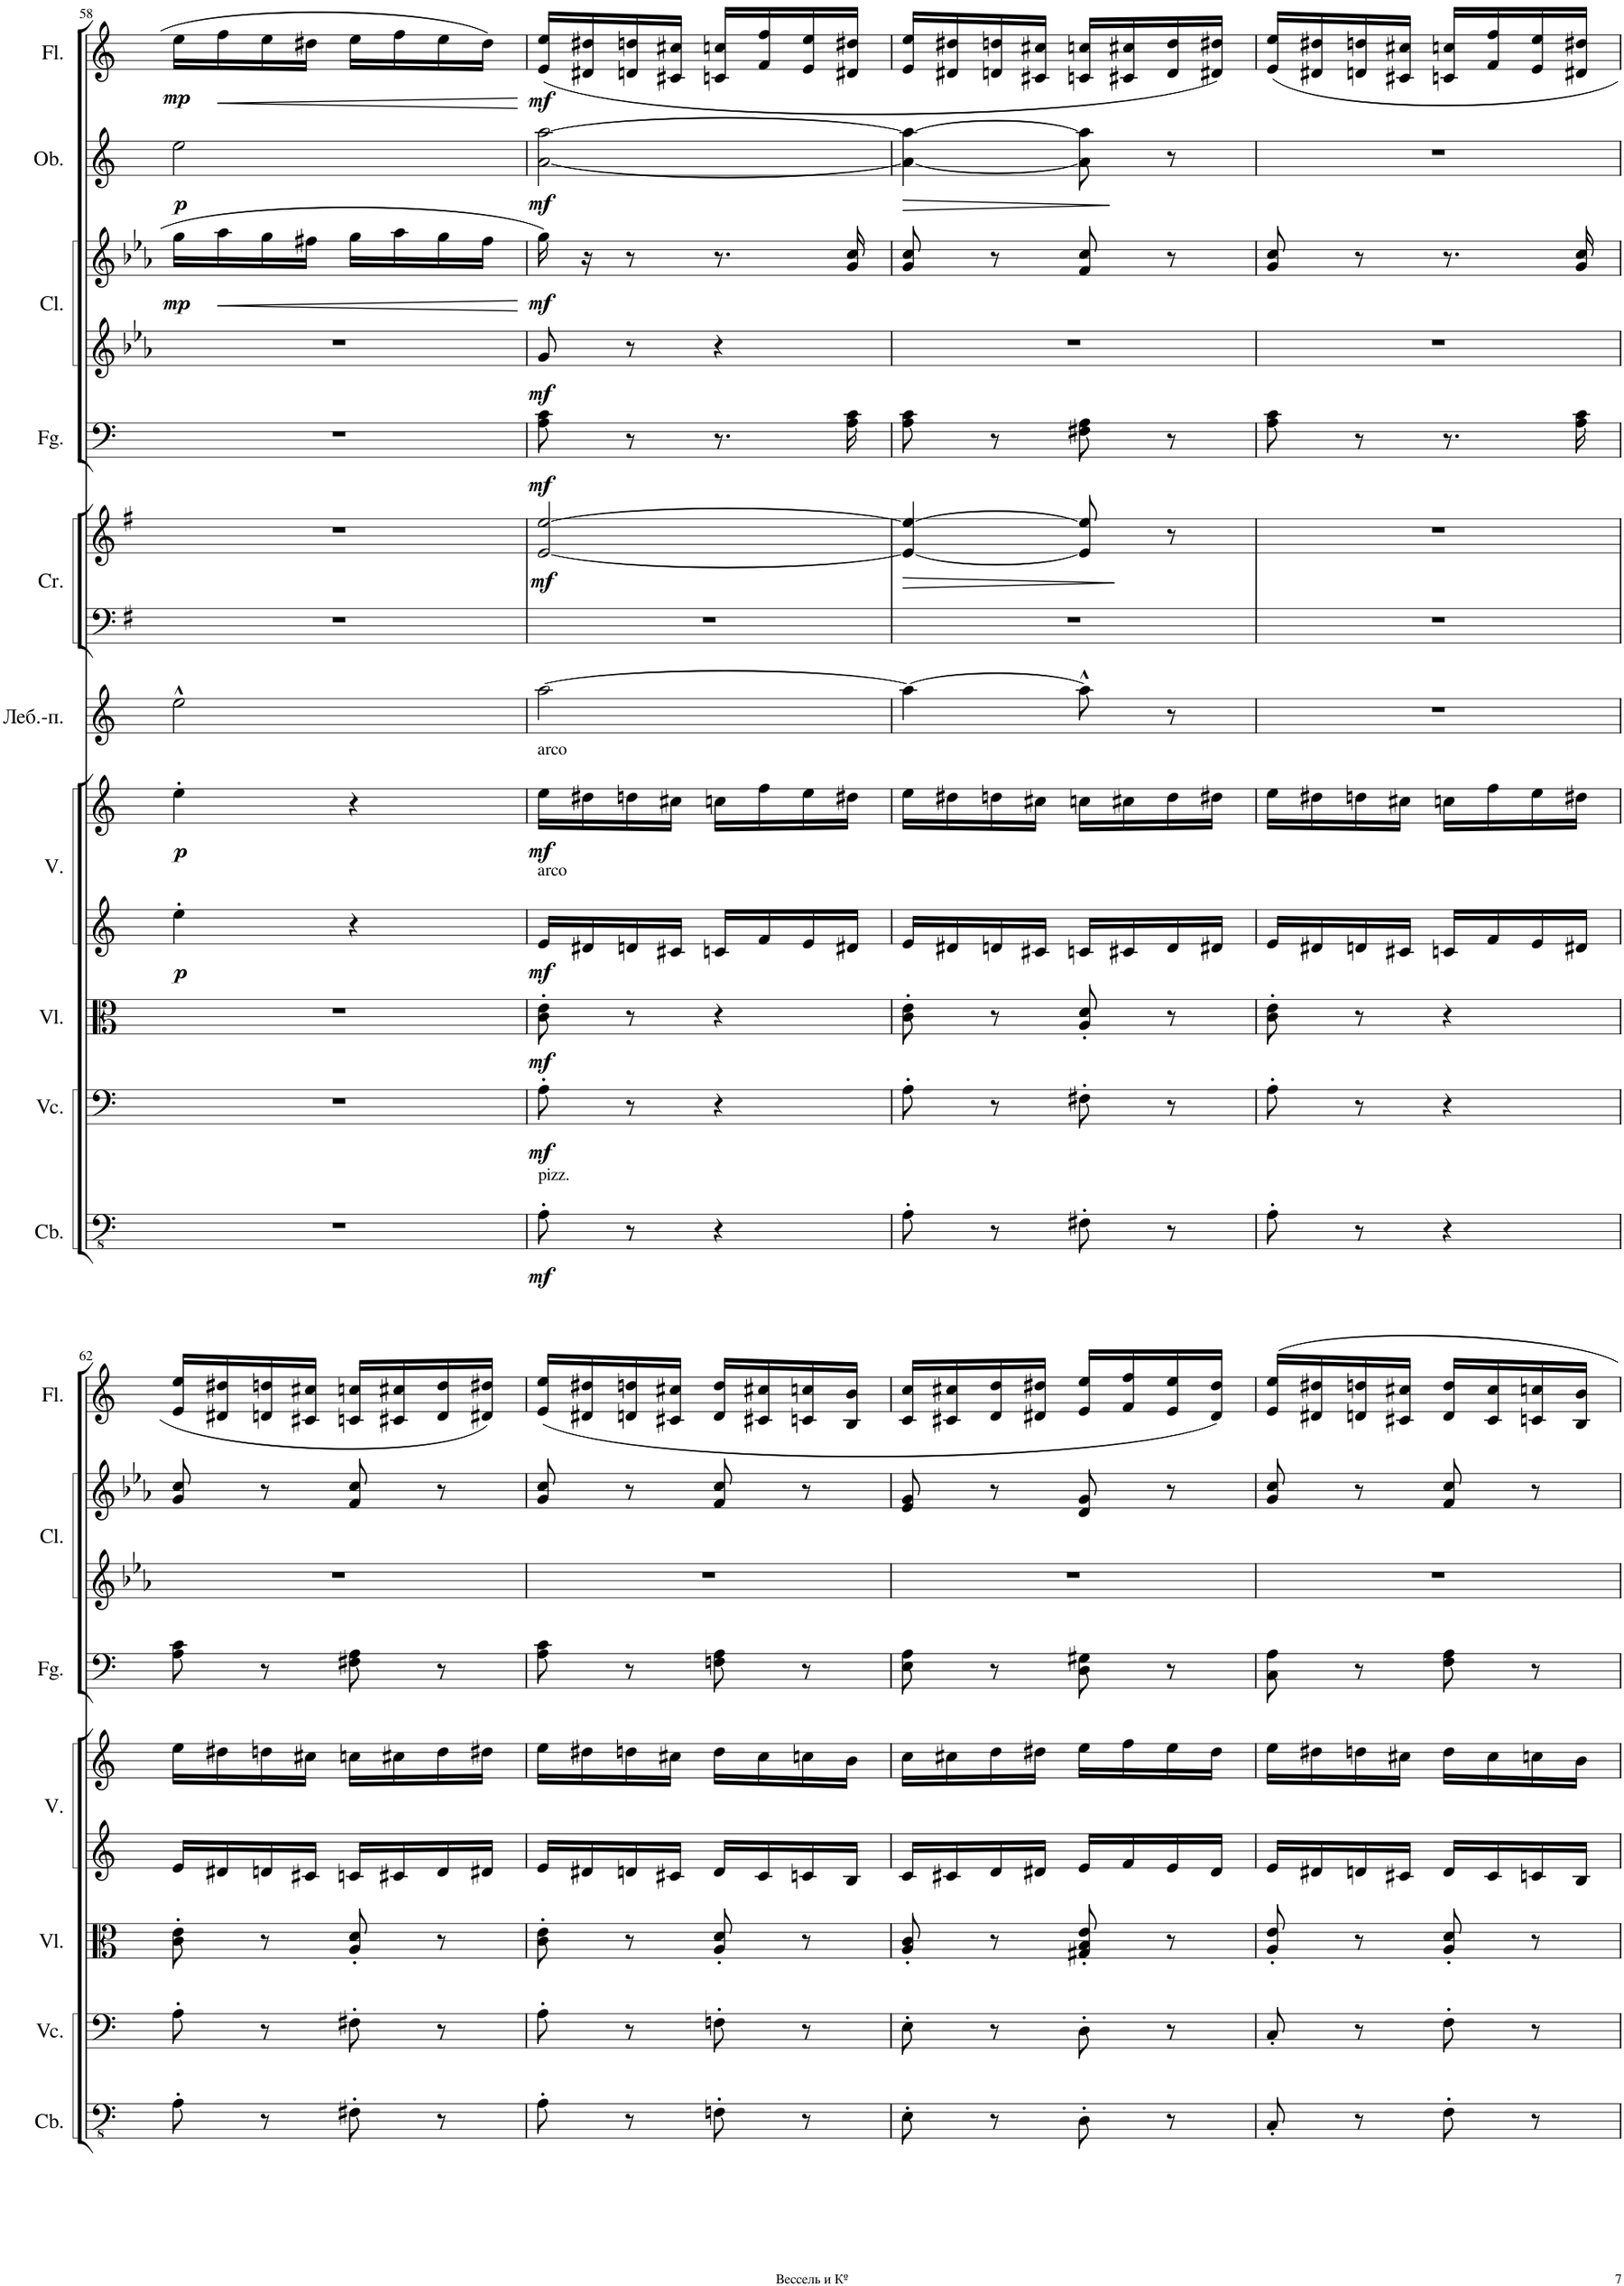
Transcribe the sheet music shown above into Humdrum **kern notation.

**kern	**dynam	**kern	**dynam	**kern	**dynam	**kern	**kern	**dynam	**kern	**kern	**dynam	**kern	**dynam	**kern	**kern	**dynam	**kern	**dynam	**kern	**dynam
*part10	*part10	*part9	*part9	*part8	*part8	*part7	*part7	*part7	*part6	*part5	*part5	*part4	*part4	*part3	*part3	*part3	*part2	*part2	*part1	*part1
*staff12	*staff12	*staff11	*staff11	*staff10	*staff10	*staff9	*staff8	*staff8/9	*staff7	*staff6	*staff6	*staff5	*staff5	*staff4	*staff3	*staff3/4	*staff2	*staff2	*staff1	*staff1
*I"Contrabassi	*	*I"Violoncelli	*	*I"Viole	*	*I"Violini	*	*	*I"Лебедь-птица	*I"4 Corni	*	*I"2 Fagotti	*	*I"2 Clarinetti (in A)	*	*	*I"2 Oboe	*	*I"2 Flauti	*
*I'Cb.	*	*I'Vc.	*	*I'Vl.	*	*I'V.	*	*	*	*I'Cr.	*	*I'Fg.	*	*I'Cl.	*	*	*I'Ob.	*	*I'Fl.	*
!!LO:PB:g=z
*clefFv4	*	*clefF4	*	*clefC3	*	*clefG2	*clefG2	*	*clefG2	*clefG2	*	*clefF4	*	*clefG2	*clefG2	*	*clefG2	*	*clefG2	*
*Trd7c12	*	*	*	*	*	*	*	*	*	*Trd4c7	*	*	*	*Trd2c3	*Trd2c3	*	*	*	*	*
*k[]	*	*k[]	*	*k[]	*	*k[]	*k[]	*	*k[]	*k[f#]	*	*k[]	*	*k[b-e-a-]	*k[b-e-a-]	*	*k[]	*	*k[]	*
*M2/4	*	*M2/4	*	*M2/4	*	*M2/4	*M2/4	*	*M2/4	*M2/4	*	*M2/4	*	*M2/4	*M2/4	*	*M2/4	*	*M2/4	*
=58	=58	=58	=58	=58	=58	=58	=58	=58	=58	=58	=58	=58	=58	=58	=58	=58	=58	=58	=58	=58
!	!	!	!	!	!	!	!	!LO:DY:b=2	!	!	!	!	!	!	!	!	!	!	!	!
!	!	!	!	!	!	!	!	!LO:DY:n=1:b	!	!	!	!	!	!	!	!LO:DY:b	!	!LO:DY:b	!	!LO:DY:b
2r	.	2r	.	2r	.	4ee'\	4ee'\	p p	2ee^^\	2r	.	2r	.	2r	16gg\LL	mp	2ee\	p	16ee\LL	mp
!	!	!	!	!	!	!	!	!	!	!	!	!	!	!	!	!LO:HP:b	!	!	!	!LO:HP:b
.	.	.	.	.	.	.	.	.	.	.	.	.	.	.	16aa-\	<	.	.	16ff\	<
.	.	.	.	.	.	.	.	.	.	.	.	.	.	.	16gg\	.	.	.	16ee\	.
.	.	.	.	.	.	.	.	.	.	.	.	.	.	.	16ff#X\JJ	.	.	.	16dd#X\JJ	.
.	.	.	.	.	.	4r	4r	.	.	.	.	.	.	.	16gg\LL	.	.	.	16ee\LL	.
.	.	.	.	.	.	.	.	.	.	.	.	.	.	.	16aa-\	.	.	.	16ff\	.
.	.	.	.	.	.	.	.	.	.	.	.	.	.	.	16gg\	.	.	.	16ee\	.
.	.	.	.	.	.	.	.	.	.	.	.	.	.	.	16ff#\JJ	.	.	.	16dd#\JJ	.
.	.	.	.	.	.	.	.	.	.	.	.	.	.	.	.	[	.	.	.	[
=59	=59	=59	=59	=59	=59	=59	=59	=59	=59	=59	=59	=59	=59	=59	=59	=59	=59	=59	=59	=59
!	!	!	!	!	!	!	!LO:TX:a:t=arco	!	!	!	!	!	!	!	!	!	!	!	!	!
!	!	!	!	!	!	!LO:TX:a:t=arco	!	!	!	!	!	!	!	!	!	!	!	!	!	!
!LO:TX:a:t=pizz.	!	!	!	!	!	!	!	!	!	!	!	!	!	!	!	!	!	!	!	!
!	!LO:DY:b	!	!LO:DY:b	!	!LO:DY:b	!	!	!LO:DY:b=2	!	!	!	!	!	!	!	!	!	!	!	!
!	!	!	!	!	!	!	!	!LO:DY:n=1:b	!	!	!LO:DY:b	!	!LO:DY:b	!	!	!LO:DY:b=2	!	!	!	!
!	!	!	!	!	!	!	!	!	!	!	!	!	!	!	!	!LO:DY:n=1:b	!	!LO:DY:b	!	!LO:DY:b
8AA'\	mf	8A'\	mf	8c\' 8e\'	mf	16e/LL	16ee\LL	mf mf	[2aa\	[2e/ [2ee/	mf	8A\ 8c\	mf	8g/	16gg\	mf mf	[2a\ [2aa\	mf	(16e/ 16ee/LL	mf
.	.	.	.	.	.	16d#X/	16dd#X\	.	.	.	.	.	.	.	16r	.	.	.	16d#X/ 16dd#X/	.
8r	.	8r	.	8r	.	16dn/	16ddn\	.	.	.	.	8r	.	8r	8r	.	.	.	16dn/ 16ddn/	.
.	.	.	.	.	.	16c#X/JJ	16cc#X\JJ	.	.	.	.	.	.	.	.	.	.	.	16c#X/ 16cc#X/JJ	.
4r	.	4r	.	4r	.	16cn/LL	16ccn\LL	.	.	.	.	8.r	.	4r	8.r	.	.	.	16cn/ 16ccn/LL	.
.	.	.	.	.	.	16f/	16ff\	.	.	.	.	.	.	.	.	.	.	.	16f/ 16ff/	.
.	.	.	.	.	.	16e/	16ee\	.	.	.	.	.	.	.	.	.	.	.	16e/ 16ee/	.
.	.	.	.	.	.	16d#X/JJ	16dd#X\JJ	.	.	.	.	16A\ 16c\	.	.	16g/ 16cc/	.	.	.	16d#X/ 16dd#X/JJ	.
=60	=60	=60	=60	=60	=60	=60	=60	=60	=60	=60	=60	=60	=60	=60	=60	=60	=60	=60	=60	=60
!	!	!	!	!	!	!	!	!	!	!	!LO:HP:b	!	!	!	!	!	!	!LO:HP:b	!	!
8AA'\	.	8A'\	.	8c\' 8e\'	.	16e/LL	16ee\LL	.	4aa\_	4e/_ 4ee/_	>	8A\ 8c\	.	2r	8g/ 8cc/	.	4a\_ 4aa\_	>	16e/ 16ee/LL	.
.	.	.	.	.	.	16d#X/	16dd#X\	.	.	.	.	.	.	.	.	.	.	.	16d#X/ 16dd#X/	.
8r	.	8r	.	8r	.	16dn/	16ddn\	.	.	.	.	8r	.	.	8r	.	.	.	16dn/ 16ddn/	.
.	.	.	.	.	.	16c#X/JJ	16cc#X\JJ	.	.	.	.	.	.	.	.	.	.	.	16c#X/ 16cc#X/JJ	.
8FF#X'\	.	8F#X'\	.	8A/' 8d/'	.	16cn/LL	16ccn\LL	.	8aa^^\]	8e/] 8ee/]	.	8F#X\ 8A\	.	.	8f/ 8cc/	.	8a\] 8aa\]	.	16cn/ 16ccn/LL	.
.	.	.	.	.	.	16c#X/	16cc#X\	.	.	.	.	.	.	.	.	.	.	.	16c#X/ 16cc#X/	.
8r	.	8r	.	8r	.	16d/	16dd\	.	8r	8r	.	8r	.	.	8r	.	8r	.	16d/ 16dd/	.
.	.	.	.	.	.	16d#X/JJ	16dd#X\JJ	.	.	.	.	.	.	.	.	.	.	.	16d#X/ 16dd#X/JJ)	.
.	.	.	.	.	.	.	.	.	.	.	]	.	.	.	.	.	.	]	.	.
=61	=61	=61	=61	=61	=61	=61	=61	=61	=61	=61	=61	=61	=61	=61	=61	=61	=61	=61	=61	=61
8AA'\	.	8A'\	.	8c\' 8e\'	.	16e/LL	16ee\LL	.	2r	2r	.	8A\ 8c\	.	2r	8g/ 8cc/	.	2r	.	(16e/ 16ee/LL	.
.	.	.	.	.	.	16d#X/	16dd#X\	.	.	.	.	.	.	.	.	.	.	.	16d#X/ 16dd#X/	.
8r	.	8r	.	8r	.	16dn/	16ddn\	.	.	.	.	8r	.	.	8r	.	.	.	16dn/ 16ddn/	.
.	.	.	.	.	.	16c#X/JJ	16cc#X\JJ	.	.	.	.	.	.	.	.	.	.	.	16c#X/ 16cc#X/JJ	.
4r	.	4r	.	4r	.	16cn/LL	16ccn\LL	.	.	.	.	8.r	.	.	8.r	.	.	.	16cn/ 16ccn/LL	.
.	.	.	.	.	.	16f/	16ff\	.	.	.	.	.	.	.	.	.	.	.	16f/ 16ff/	.
.	.	.	.	.	.	16e/	16ee\	.	.	.	.	.	.	.	.	.	.	.	16e/ 16ee/	.
.	.	.	.	.	.	16d#X/JJ	16dd#X\JJ	.	.	.	.	16A\ 16c\	.	.	16g/ 16cc/	.	.	.	16d#X/ 16dd#X/JJ	.
!!LO:LB:g=z
=62	=62	=62	=62	=62	=62	=62	=62	=62	=62	=62	=62	=62	=62	=62	=62	=62	=62	=62	=62	=62
8AA'\	.	8A'\	.	8c\' 8e\'	.	16e/LL	16ee\LL	.	2r	2r	.	8A\ 8c\	.	2r	8g/ 8cc/	.	2r	.	16e/ 16ee/LL	.
.	.	.	.	.	.	16d#X/	16dd#X\	.	.	.	.	.	.	.	.	.	.	.	16d#X/ 16dd#X/	.
8r	.	8r	.	8r	.	16dn/	16ddn\	.	.	.	.	8r	.	.	8r	.	.	.	16dn/ 16ddn/	.
.	.	.	.	.	.	16c#X/JJ	16cc#X\JJ	.	.	.	.	.	.	.	.	.	.	.	16c#X/ 16cc#X/JJ	.
8FF#X'\	.	8F#X'\	.	8A/' 8d/'	.	16cn/LL	16ccn\LL	.	.	.	.	8F#X\ 8A\	.	.	8f/ 8cc/	.	.	.	16cn/ 16ccn/LL	.
.	.	.	.	.	.	16c#X/	16cc#X\	.	.	.	.	.	.	.	.	.	.	.	16c#X/ 16cc#X/	.
8r	.	8r	.	8r	.	16d/	16dd\	.	.	.	.	8r	.	.	8r	.	.	.	16d/ 16dd/	.
.	.	.	.	.	.	16d#X/JJ	16dd#X\JJ	.	.	.	.	.	.	.	.	.	.	.	16d#X/ 16dd#X/JJ)	.
=63	=63	=63	=63	=63	=63	=63	=63	=63	=63	=63	=63	=63	=63	=63	=63	=63	=63	=63	=63	=63
8AA'\	.	8A'\	.	8c\' 8e\'	.	16e/LL	16ee\LL	.	2r	2r	.	8A\ 8c\	.	2r	8g/ 8cc/	.	2r	.	(16e/ 16ee/LL	.
.	.	.	.	.	.	16d#X/	16dd#X\	.	.	.	.	.	.	.	.	.	.	.	16d#X/ 16dd#X/	.
8r	.	8r	.	8r	.	16dn/	16ddn\	.	.	.	.	8r	.	.	8r	.	.	.	16dn/ 16ddn/	.
.	.	.	.	.	.	16c#X/JJ	16cc#X\JJ	.	.	.	.	.	.	.	.	.	.	.	16c#X/ 16cc#X/JJ	.
8FFn'\	.	8Fn'\	.	8A/' 8d/'	.	16d/LL	16dd\LL	.	.	.	.	8Fn\ 8A\	.	.	8f/ 8cc/	.	.	.	16d/ 16dd/LL	.
.	.	.	.	.	.	16c#/	16cc#\	.	.	.	.	.	.	.	.	.	.	.	16c#X/ 16cc#X/	.
8r	.	8r	.	8r	.	16cn/	16ccn\	.	.	.	.	8r	.	.	8r	.	.	.	16cn/ 16ccn/	.
.	.	.	.	.	.	16B/JJ	16b\JJ	.	.	.	.	.	.	.	.	.	.	.	16B/ 16b/JJ	.
=64	=64	=64	=64	=64	=64	=64	=64	=64	=64	=64	=64	=64	=64	=64	=64	=64	=64	=64	=64	=64
8EE'\	.	8E'\	.	8A/' 8c/'	.	16c/LL	16cc\LL	.	2r	2r	.	8E\ 8A\	.	2r	8e-/ 8g/	.	2r	.	16c/ 16cc/LL	.
.	.	.	.	.	.	16c#X/	16cc#X\	.	.	.	.	.	.	.	.	.	.	.	16c#X/ 16cc#X/	.
8r	.	8r	.	8r	.	16d/	16dd\	.	.	.	.	8r	.	.	8r	.	.	.	16d/ 16dd/	.
.	.	.	.	.	.	16d#X/JJ	16dd#X\JJ	.	.	.	.	.	.	.	.	.	.	.	16d#X/ 16dd#X/JJ	.
8DD'\	.	8D'\	.	8G#X/' 8B/' 8e/'	.	16e/LL	16ee\LL	.	.	.	.	8D\ 8G#X\	.	.	8d/ 8g/	.	.	.	16e/ 16ee/LL	.
.	.	.	.	.	.	16f/	16ff\	.	.	.	.	.	.	.	.	.	.	.	16f/ 16ff/	.
8r	.	8r	.	8r	.	16e/	16ee\	.	.	.	.	8r	.	.	8r	.	.	.	16e/ 16ee/	.
.	.	.	.	.	.	16d#/JJ	16dd#\JJ	.	.	.	.	.	.	.	.	.	.	.	16d#/ 16dd#/JJ)	.
=65	=65	=65	=65	=65	=65	=65	=65	=65	=65	=65	=65	=65	=65	=65	=65	=65	=65	=65	=65	=65
8CC'/	.	8C'/	.	8A/' 8e/'	.	16e/LL	16ee\LL	.	2r	2r	.	8C\ 8A\	.	2r	8g/ 8cc/	.	2r	.	16e/ 16ee/LL	.
.	.	.	.	.	.	16d#X/	16dd#X\	.	.	.	.	.	.	.	.	.	.	.	16d#X/ 16dd#X/	.
8r	.	8r	.	8r	.	16dn/	16ddn\	.	.	.	.	8r	.	.	8r	.	.	.	16dn/ 16ddn/	.
.	.	.	.	.	.	16c#X/JJ	16cc#X\JJ	.	.	.	.	.	.	.	.	.	.	.	16c#X/ 16cc#X/JJ	.
8FF'\	.	8F'\	.	8A/' 8d/'	.	16d/LL	16dd\LL	.	.	.	.	8F\ 8A\	.	.	8f/ 8cc/	.	.	.	16d/ 16dd/LL	.
.	.	.	.	.	.	16c#/	16cc#\	.	.	.	.	.	.	.	.	.	.	.	16c#/ 16cc#/	.
8r	.	8r	.	8r	.	16cn/	16ccn\	.	.	.	.	8r	.	.	8r	.	.	.	16cn/ 16ccn/	.
.	.	.	.	.	.	16B/JJ	16b\JJ	.	.	.	.	.	.	.	.	.	.	.	16B/ 16b/JJ	.
=	=	=	=	=	=	=	=	=	=	=	=	=	=	=	=	=	=	=	=	=
*-	*-	*-	*-	*-	*-	*-	*-	*-	*-	*-	*-	*-	*-	*-	*-	*-	*-	*-	*-	*-
